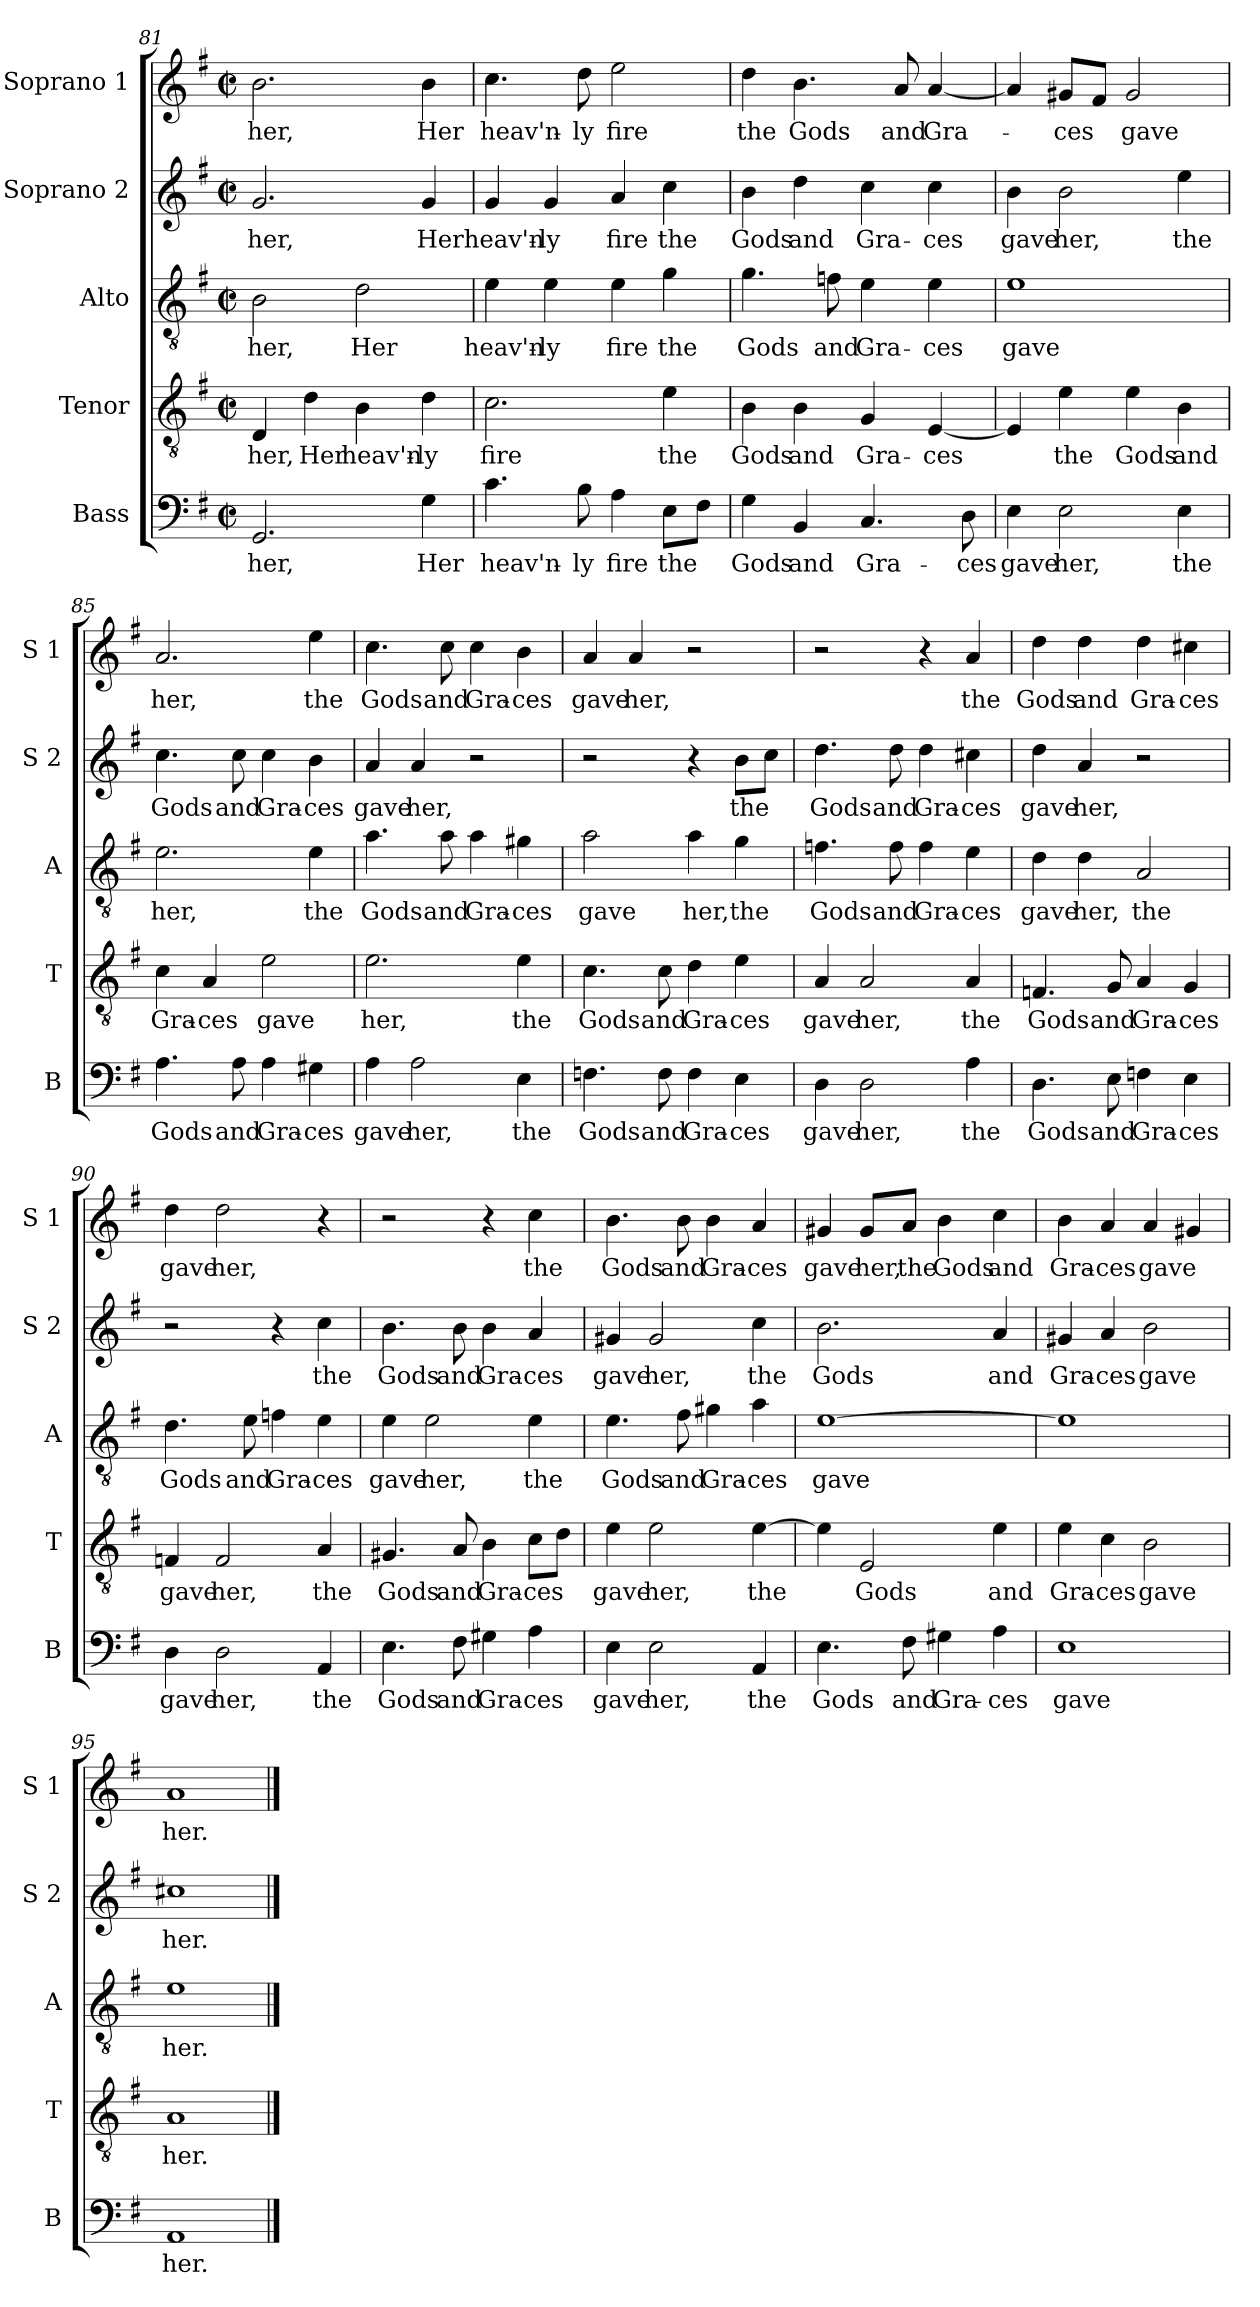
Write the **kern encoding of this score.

**kern	**text	**kern	**text	**kern	**text	**kern	**text	**kern	**text
*part5	*part5	*part4	*part4	*part3	*part3	*part2	*part2	*part1	*part1
*staff5	*staff5	*staff4	*staff4	*staff3	*staff3	*staff2	*staff2	*staff1	*staff1
*I"Bass	*	*I"Tenor	*	*I"Alto	*	*I"Soprano 2	*	*I"Soprano 1	*
*I'B	*	*I'T	*	*I'A	*	*I'S 2	*	*I'S 1	*
*clefF4	*	*clefGv2	*	*clefGv2	*	*clefG2	*	*clefG2	*
*k[f#]	*	*k[f#]	*	*k[f#]	*	*k[f#]	*	*k[f#]	*
*G:	*	*G:	*	*G:	*	*G:	*	*G:	*
*M2/2	*	*M2/2	*	*M2/2	*	*M2/2	*	*M2/2	*
*met(c|)	*	*met(c|)	*	*met(c|)	*	*met(c|)	*	*met(c|)	*
=81	=81	=81	=81	=81	=81	=81	=81	=81	=81
2.GG/	her,	4D/	her,	2B\	her,	2.g/	her,	2.b\	her,
.	.	4d\	Her	.	.	.	.	.	.
.	.	4B\	heav'n-	2d\	Her	.	.	.	.
4G\	Her	4d\	-ly	.	.	4g/	Her	4b\	Her
=82	=82	=82	=82	=82	=82	=82	=82	=82	=82
4.c\	heav'n-	2.c\	fire	4e\	heav'n-	4g/	heav'n-	4.cc\	heav'n-
.	.	.	.	4e\	-ly	4g/	-ly	.	.
8B\	-ly	.	.	.	.	.	.	8dd\	-ly
4A\	fire	.	.	4e\	fire	4a/	fire	2ee\	fire
8E\L	the	4e\	the	4g\	the	4cc\	the	.	.
8F#\J	.	.	.	.	.	.	.	.	.
=83	=83	=83	=83	=83	=83	=83	=83	=83	=83
4G\	Gods	4B\	Gods	4.g\	Gods	4b\	Gods	4dd\	the
4BB/	and	4B\	and	.	.	4dd\	and	4.b\	Gods
.	.	.	.	8fn\	and	.	.	.	.
4.C/	Gra-	4G/	Gra-	4e\	Gra-	4cc\	Gra-	.	.
.	.	.	.	.	.	.	.	8a/	and
.	.	[4E/	-ces	4e\	-ces	4cc\	-ces	[4a/	Gra-
8D\	-ces	.	.	.	.	.	.	.	.
!!LO:LB:g=z
=84	=84	=84	=84	=84	=84	=84	=84	=84	=84
4E\	gave	4E/]	.	1e	gave	4b\	gave	4a/]	.
2E\	her,	4e\	the	.	.	2b\	her,	8g#X/L	-ces
.	.	.	.	.	.	.	.	8f#/J	.
.	.	4e\	Gods	.	.	.	.	2g#/	gave
4E\	the	4B\	and	.	.	4ee\	the	.	.
=85	=85	=85	=85	=85	=85	=85	=85	=85	=85
4.A\	Gods	4c\	Gra-	2.e\	her,	4.cc\	Gods	2.a/	her,
.	.	4A/	-ces	.	.	.	.	.	.
8A\	and	.	.	.	.	8cc\	and	.	.
4A\	Gra-	2e\	gave	.	.	4cc\	Gra-	.	.
4G#X\	-ces	.	.	4e\	the	4b\	-ces	4ee\	the
=86	=86	=86	=86	=86	=86	=86	=86	=86	=86
4A\	gave	2.e\	her,	4.a\	Gods	4a/	gave	4.cc\	Gods
2A\	her,	.	.	.	.	4a/	her,	.	.
.	.	.	.	8a\	and	.	.	8cc\	and
.	.	.	.	4a\	Gra-	2r	.	4cc\	Gra-
4E\	the	4e\	the	4g#X\	-ces	.	.	4b\	-ces
=87	=87	=87	=87	=87	=87	=87	=87	=87	=87
4.Fn\	Gods	4.c\	Gods	2a\	gave	2r	.	4a/	gave
.	.	.	.	.	.	.	.	4a/	her,
8F\	and	8c\	and	.	.	.	.	.	.
4F\	Gra-	4d\	Gra-	4a\	her,	4r	.	2r	.
4E\	-ces	4e\	-ces	4g\	the	8b\L	the	.	.
.	.	.	.	.	.	8cc\J	.	.	.
!!LO:PB:g=z
=88	=88	=88	=88	=88	=88	=88	=88	=88	=88
4D\	gave	4A/	gave	4.fn\	Gods	4.dd\	Gods	2r	.
2D\	her,	2A/	her,	.	.	.	.	.	.
.	.	.	.	8f\	and	8dd\	and	.	.
.	.	.	.	4f\	Gra-	4dd\	Gra-	4r	.
4A\	the	4A/	the	4e\	-ces	4cc#X\	-ces	4a/	the
=89	=89	=89	=89	=89	=89	=89	=89	=89	=89
4.D\	Gods	4.Fn/	Gods	4d\	gave	4dd\	gave	4dd\	Gods
.	.	.	.	4d\	her,	4a/	her,	4dd\	and
8E\	and	8G/	and	.	.	.	.	.	.
4Fn\	Gra-	4A/	Gra-	2A/	the	2r	.	4dd\	Gra-
4E\	-ces	4G/	-ces	.	.	.	.	4cc#X\	-ces
=90	=90	=90	=90	=90	=90	=90	=90	=90	=90
4D\	gave	4Fn/	gave	4.d\	Gods	2r	.	4dd\	gave
2D\	her,	2F/	her,	.	.	.	.	2dd\	her,
.	.	.	.	8e\	and	.	.	.	.
.	.	.	.	4fn\	Gra-	4r	.	.	.
4AA/	the	4A/	the	4e\	-ces	4cc\	the	4r	.
=91	=91	=91	=91	=91	=91	=91	=91	=91	=91
4.E\	Gods	4.G#X/	Gods	4e\	gave	4.b\	Gods	2r	.
.	.	.	.	2e\	her,	.	.	.	.
8F#\	and	8A/	and	.	.	8b\	and	.	.
4G#X\	Gra-	4B\	Gra-	.	.	4b\	Gra-	4r	.
4A\	-ces	8c\L	-ces	4e\	the	4a/	-ces	4cc\	the
.	.	8d\J	.	.	.	.	.	.	.
!!LO:LB:g=z
=92	=92	=92	=92	=92	=92	=92	=92	=92	=92
4E\	gave	4e\	gave	4.e\	Gods	4g#X/	gave	4.b\	Gods
2E\	her,	2e\	her,	.	.	2g#/	her,	.	.
.	.	.	.	8f#\	and	.	.	8b\	and
.	.	.	.	4g#X\	Gra-	.	.	4b\	Gra-
4AA/	the	[4e\	the	4a\	-ces	4cc\	the	4a/	-ces
=93	=93	=93	=93	=93	=93	=93	=93	=93	=93
4.E\	Gods	4e\]	.	[1e	gave	2.b\	Gods	4g#X/	gave
.	.	2E/	Gods	.	.	.	.	8g#/L	her,
8F#\	and	.	.	.	.	.	.	8a/J	the
4G#X\	Gra-	.	.	.	.	.	.	4b\	Gods
4A\	-ces	4e\	and	.	.	4a/	and	4cc\	and
=94	=94	=94	=94	=94	=94	=94	=94	=94	=94
1E	gave	4e\	Gra-	1e]	.	4g#X/	Gra-	4b\	Gra-
.	.	4c\	-ces	.	.	4a/	-ces	4a/	-ces
.	.	2B\	gave	.	.	2b\	gave	4a/	gave
.	.	.	.	.	.	.	.	4g#X/	.
=95	=95	=95	=95	=95	=95	=95	=95	=95	=95
1AA	her.	1A	her.	1e	her.	1cc#X	her.	1a	her.
==	==	==	==	==	==	==	==	==	==
*-	*-	*-	*-	*-	*-	*-	*-	*-	*-
